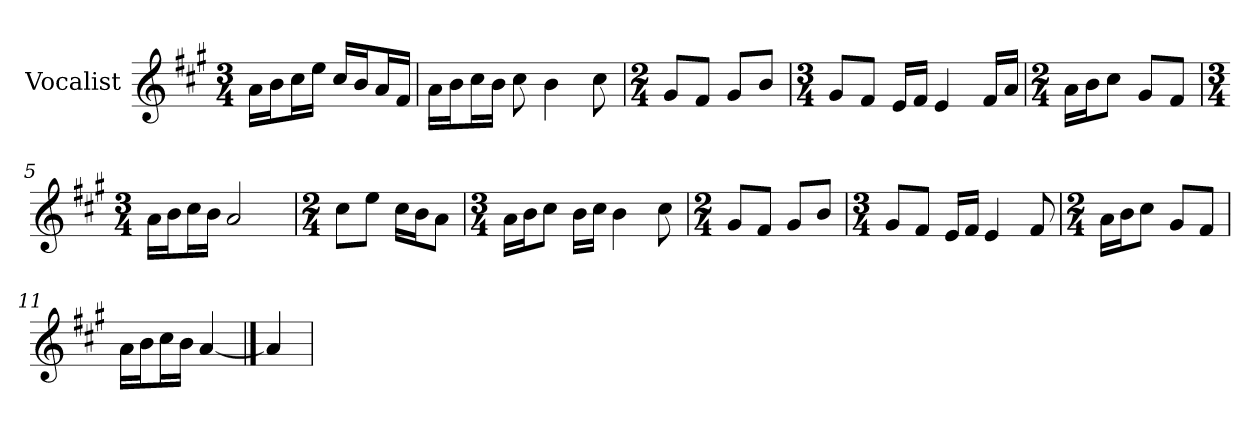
**kern
*part1
*staff1
*I"Vocalist
*k[f#c#g#]
*A:
*M3/4
=
16aLL
16bJ
16cc#L
16eeJJ
16cc#LL
16bJ
16aL
16f#JJ
=1
16aLL
16bJ
16cc#L
16bJJ
8cc#
4b
8cc#
=2
*M2/4
8g#L
8f#J
8g#L
8bJ
=3
*M3/4
8g#L
8f#J
16eLL
16f#JJ
4e
16f#LL
16aJJ
=4
*M2/4
16aLL
16bJ
8cc#J
8g#L
8f#J
=5
*M3/4
16aLL
16bJ
16cc#L
16bJJ
2a
=6
*M2/4
8cc#L
8eeJ
16cc#LL
16bJ
8aJ
=7
*M3/4
16aLL
16bJ
8cc#J
16bLL
16cc#JJ
4b
8cc#
=8
*M2/4
8g#L
8f#J
8g#L
8bJ
=9
*M3/4
8g#L
8f#J
16eLL
16f#JJ
4e
8f#
=10
*M2/4
16aLL
16bJ
8cc#J
8g#L
8f#J
=11
16aLL
16bJ
16cc#L
16bJJ
[4a
==12
4a]
=
*-
